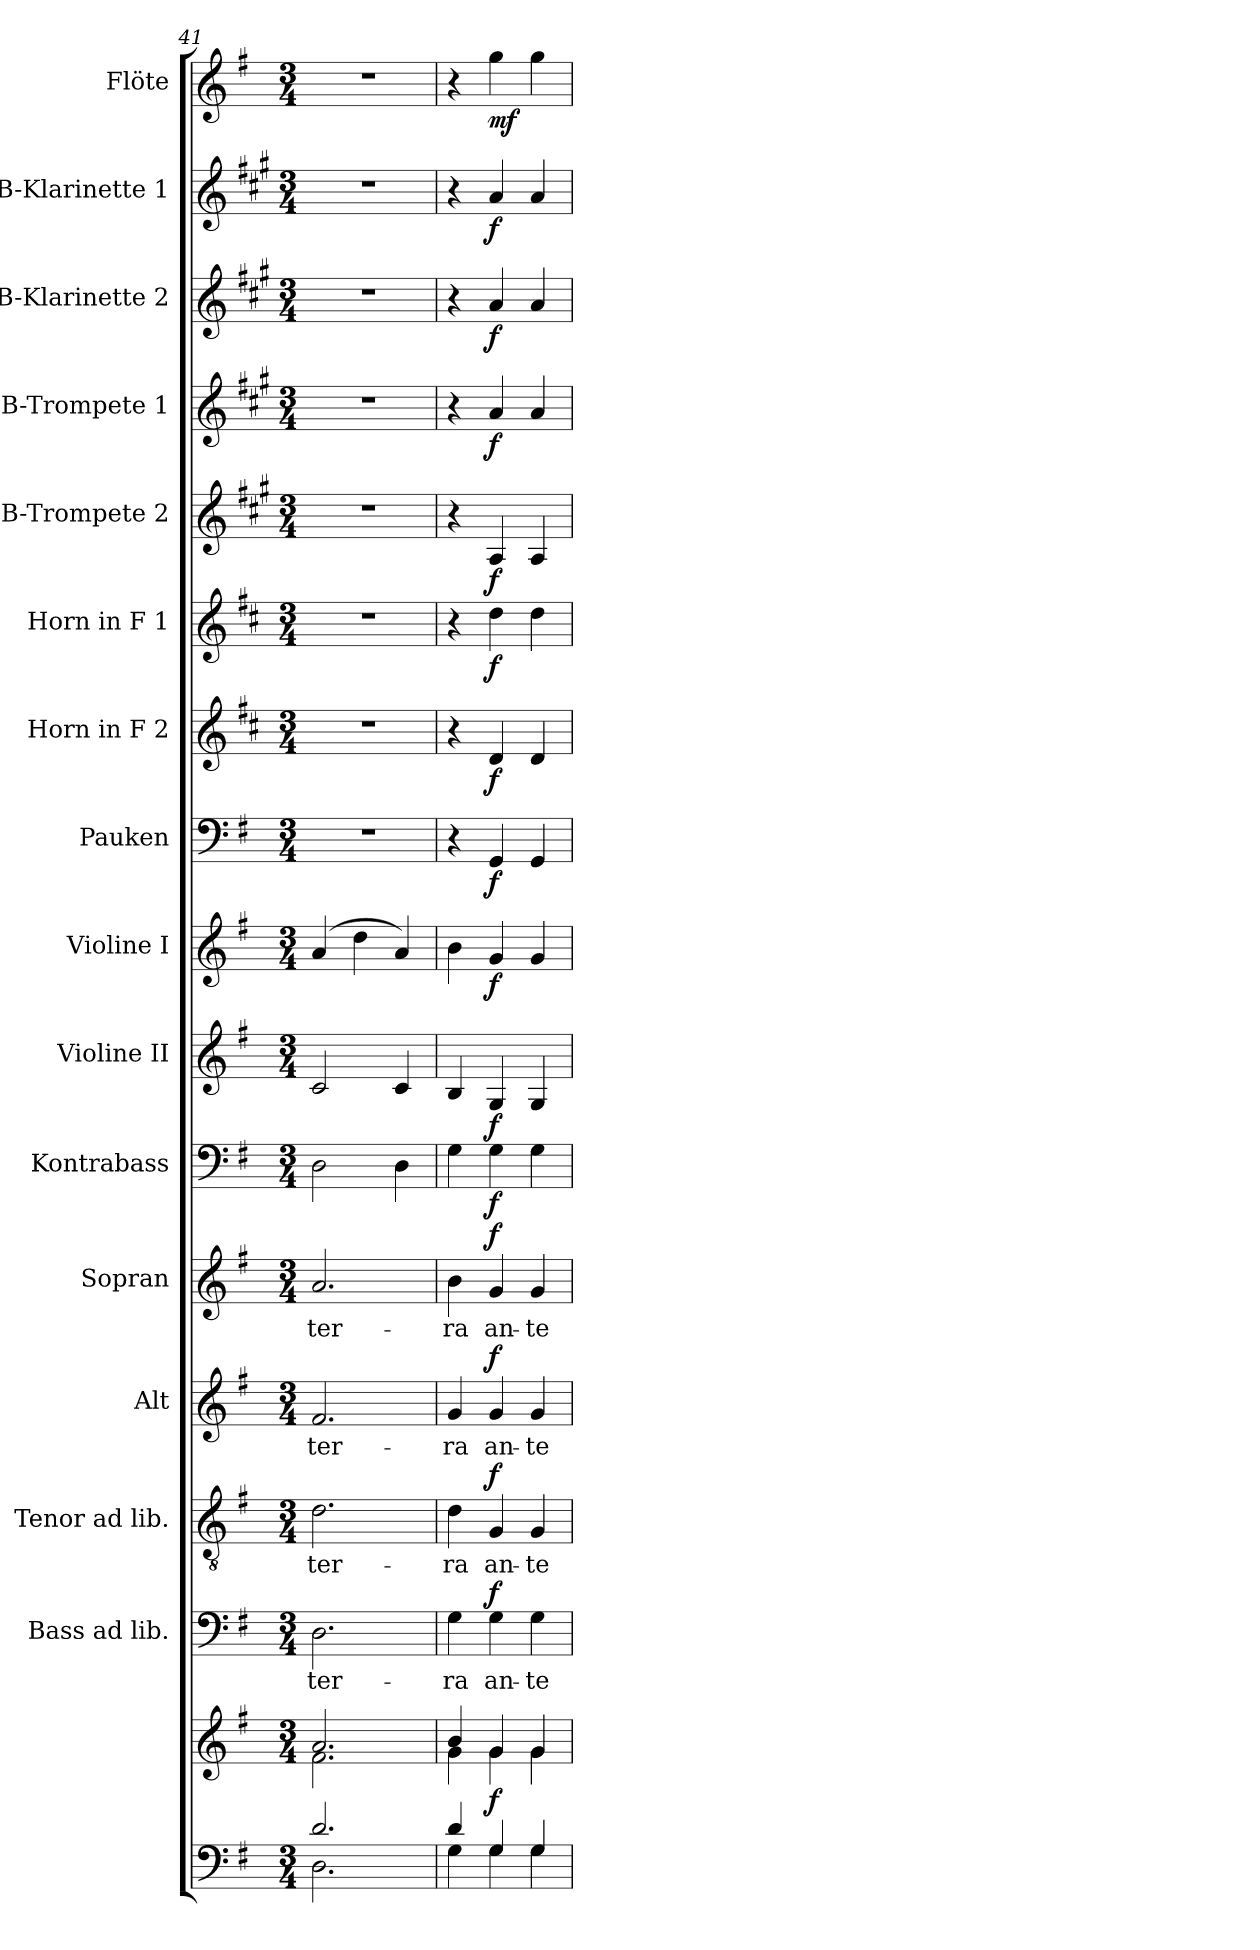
**kern	**kern	**dynam	**kern	**text	**dynam	**kern	**text	**dynam	**kern	**text	**dynam	**kern	**text	**dynam	**kern	**dynam	**kern	**dynam	**kern	**dynam	**kern	**dynam	**kern	**dynam	**kern	**dynam	**kern	**dynam	**kern	**dynam	**kern	**dynam	**kern	**dynam	**kern	**dynam
*part16	*part16	*part16	*part15	*part15	*part15	*part14	*part14	*part14	*part13	*part13	*part13	*part12	*part12	*part12	*part11	*part11	*part10	*part10	*part9	*part9	*part8	*part8	*part7	*part7	*part6	*part6	*part5	*part5	*part4	*part4	*part3	*part3	*part2	*part2	*part1	*part1
*staff17	*staff16	*staff16/17	*staff15	*staff15	*staff15	*staff14	*staff14	*staff14	*staff13	*staff13	*staff13	*staff12	*staff12	*staff12	*staff11	*staff11	*staff10	*staff10	*staff9	*staff9	*staff8	*staff8	*staff7	*staff7	*staff6	*staff6	*staff5	*staff5	*staff4	*staff4	*staff3	*staff3	*staff2	*staff2	*staff1	*staff1
*	*	*	*I"Bass ad lib.	*	*	*I"Tenor ad lib.	*	*	*I"Alt	*	*	*I"Sopran	*	*	*I"Kontrabass	*	*I"Violine II	*	*I"Violine I	*	*I"Pauken	*	*I"Horn in F 2	*	*I"Horn in F 1	*	*I"B-Trompete 2	*	*I"B-Trompete 1	*	*I"B-Klarinette 2	*	*I"B-Klarinette 1	*	*I"Flöte	*
*	*	*	*I'B.	*	*	*I'T.	*	*	*I'A.	*	*	*I'S.	*	*	*I'Kb.	*	*I'Vl. II	*	*I'Vl. I	*	*I'Pk.	*	*	*	*I'Hr. 1	*	*I'B Trp. 2	*	*I'B Trp. 1	*	*I'B Kl. 2	*	*I'B Kl. 1	*	*I'Fl.	*
*clefF4	*clefG2	*	*clefF4	*	*	*clefGv2	*	*	*clefG2	*	*	*clefG2	*	*	*clefF4	*	*clefG2	*	*clefG2	*	*clefF4	*	*clefG2	*	*clefG2	*	*clefG2	*	*clefG2	*	*clefG2	*	*clefG2	*	*clefG2	*
*	*	*	*	*	*	*	*	*	*	*	*	*	*	*	*ITrd7c12	*	*	*	*	*	*	*	*ITrd4c7	*	*ITrd4c7	*	*ITrd1c2	*	*ITrd1c2	*	*ITrd1c2	*	*ITrd1c2	*	*	*
*k[f#]	*k[f#]	*	*k[f#]	*	*	*k[f#]	*	*	*k[f#]	*	*	*k[f#]	*	*	*k[f#]	*	*k[f#]	*	*k[f#]	*	*k[f#]	*	*k[f#]	*	*k[f#]	*	*k[f#]	*	*k[f#]	*	*k[f#]	*	*k[f#]	*	*k[f#]	*
*G:	*G:	*	*G:	*	*	*G:	*	*	*G:	*	*	*G:	*	*	*G:	*	*G:	*	*G:	*	*G:	*	*G:	*	*G:	*	*G:	*	*G:	*	*G:	*	*G:	*	*G:	*
*M3/4	*M3/4	*	*M3/4	*	*	*M3/4	*	*	*M3/4	*	*	*M3/4	*	*	*M3/4	*	*M3/4	*	*M3/4	*	*M3/4	*	*M3/4	*	*M3/4	*	*M3/4	*	*M3/4	*	*M3/4	*	*M3/4	*	*M3/4	*
=41	=41	=41	=41	=41	=41	=41	=41	=41	=41	=41	=41	=41	=41	=41	=41	=41	=41	=41	=41	=41	=41	=41	=41	=41	=41	=41	=41	=41	=41	=41	=41	=41	=41	=41	=41	=41
*^	*^	*	*	*	*	*	*	*	*	*	*	*	*	*	*	*	*	*	*	*	*	*	*	*	*	*	*	*	*	*	*	*	*	*	*	*
!	!	!	!	!	!	!LO:LY:b	!	!	!LO:LY:b	!	!	!LO:LY:b	!	!	!LO:LY:b	!	!	!	!	!	!	!	!	!	!	!	!	!	!	!	!	!	!	!	!	!	!	!
2.d/	2.D\	2.a/	2.f#\	.	2.D\	ter-	.	2.d\	ter-	.	2.f#/	ter-	.	2.a/	ter-	.	2DD\	.	2c/	.	(4a/	.	2.r	.	2.r	.	2.r	.	2.r	.	2.r	.	2.r	.	2.r	.	2.r	.
.	.	.	.	.	.	.	.	.	.	.	.	.	.	.	.	.	.	.	.	.	4dd\	.	.	.	.	.	.	.	.	.	.	.	.	.	.	.	.	.
.	.	.	.	.	.	.	.	.	.	.	.	.	.	.	.	.	4DD\	.	4c/	.	4a/)	.	.	.	.	.	.	.	.	.	.	.	.	.	.	.	.	.
=42	=42	=42	=42	=42	=42	=42	=42	=42	=42	=42	=42	=42	=42	=42	=42	=42	=42	=42	=42	=42	=42	=42	=42	=42	=42	=42	=42	=42	=42	=42	=42	=42	=42	=42	=42	=42	=42	=42
!	!	!	!	!	!	!LO:LY:b	!	!	!LO:LY:b	!	!	!LO:LY:b	!	!	!LO:LY:b	!	!	!	!	!	!	!	!	!	!	!	!	!	!	!	!	!	!	!	!	!	!	!
4d/	4G\	4b/	4g\	.	4G\	-ra	.	4d\	-ra	.	4g/	-ra	.	4b\	-ra	.	4GG\	.	4B/	.	4b\	.	4r	.	4r	.	4r	.	4r	.	4r	.	4r	.	4r	.	4r	.
!	!	!	!	!LO:DY:b	!	!LO:LY:b	!LO:DY:a	!	!LO:LY:b	!LO:DY:a	!	!LO:LY:b	!LO:DY:a	!	!LO:LY:b	!LO:DY:a	!	!LO:DY:b	!	!LO:DY:b	!	!LO:DY:b	!	!LO:DY:b	!	!LO:DY:b	!	!LO:DY:b	!	!LO:DY:b	!	!LO:DY:b	!	!LO:DY:b	!	!LO:DY:b	!	!LO:DY:b
4G/	4G\	4g/	4g\	f	4G\	an-	f	4G/	an-	f	4g/	an-	f	4g/	an-	f	4GG\	f	4G/	f	4g/	f	4GG/	f	4G/	f	4g\	f	4G/	f	4g/	f	4g/	f	4g/	f	4gg\	mf
!	!	!	!	!	!	!LO:LY:b	!	!	!LO:LY:b	!	!	!LO:LY:b	!	!	!LO:LY:b	!	!	!	!	!	!	!	!	!	!	!	!	!	!	!	!	!	!	!	!	!	!	!
4G/	4G\	4g/	4g\	.	4G\	-te	.	4G/	-te	.	4g/	-te	.	4g/	-te	.	4GG\	.	4G/	.	4g/	.	4GG/	.	4G/	.	4g\	.	4G/	.	4g/	.	4g/	.	4g/	.	4gg\	.
*v	*v	*	*	*	*	*	*	*	*	*	*	*	*	*	*	*	*	*	*	*	*	*	*	*	*	*	*	*	*	*	*	*	*	*	*	*	*	*
*	*v	*v	*	*	*	*	*	*	*	*	*	*	*	*	*	*	*	*	*	*	*	*	*	*	*	*	*	*	*	*	*	*	*	*	*	*	*
=	=	=	=	=	=	=	=	=	=	=	=	=	=	=	=	=	=	=	=	=	=	=	=	=	=	=	=	=	=	=	=	=	=	=	=	=
*-	*-	*-	*-	*-	*-	*-	*-	*-	*-	*-	*-	*-	*-	*-	*-	*-	*-	*-	*-	*-	*-	*-	*-	*-	*-	*-	*-	*-	*-	*-	*-	*-	*-	*-	*-	*-
